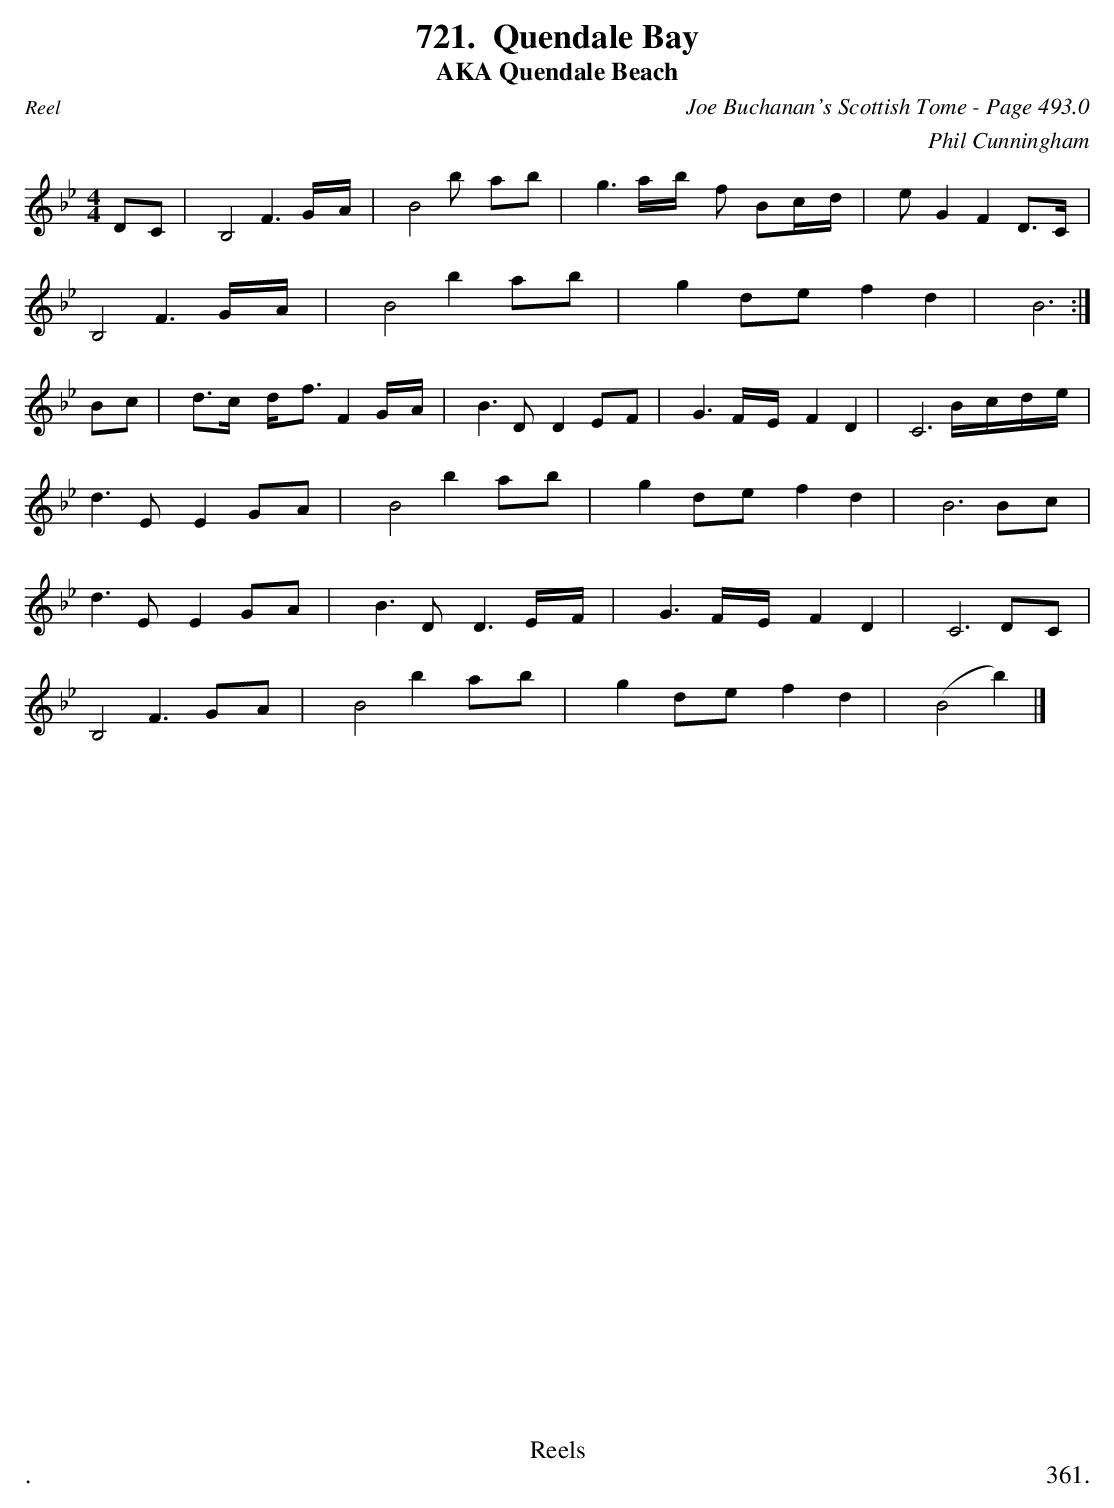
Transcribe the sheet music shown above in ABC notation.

X:1
T:Quendale Bay
C:Joe Buchanan's Scottish Tome - Page 493.0
C:Phil Cunningham
T:AKA Quendale Beach
L:1/8
M:4/4
K:Bb
DC | B,4 F3 G/A/ | B4 b ab | g3 a/b/ f Bc/d/ | e G2 F2 D>C |
B,4 F3 G/A/ | B4 b2 ab | g2 de f2 d2 | B6 :|
Bc | d>c d<f F2 G/A/ | B3 D D2 EF | G3 F/E/ F2 D2 | C6 B/c/d/e/|
d3 E E2 GA | B4 b2 ab | g2 de f2 d2 | B6 Bc |
d3 E E2 GA | B3 D D3 E/F/ | G3 F/E/ F2 D2 | C6 DC |
B,4 F3 GA | B4 b2 ab | g2 de f2 d2 | (B4 b2) |]
